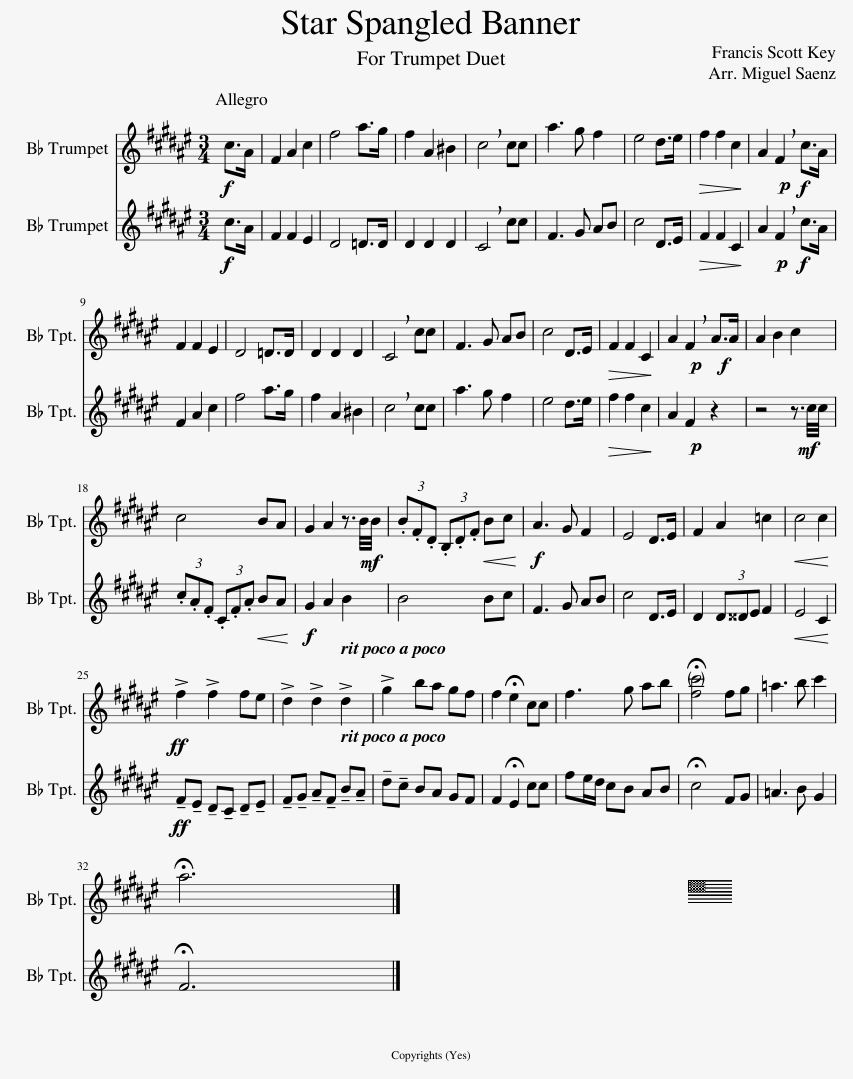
X:1
%%score 1 2
L:1/8
Q:1/4=110
M:3/4
I:linebreak $
K:none
V:1 treble transpose=-2
V:2 treble transpose=-2
V:1
[K:F#]!f! c>A | F2 A2 c2 | f4 a>g | f2 A2 ^B2 | !breath!c4 cc | %5
 a3 g f2 | e4 d>e |!>(! f2 f2 c2!>)! | A2!p! !breath!F2!f! c>A |$ F2 F2 E2 | %10
 D4 =D>D | D2 D2 D2 | !breath!C4 cc | F3 G AB | c4 D>E | %15
!>(! F2 F2 C2!>)! | A2!p! !breath!F2 A>!f!A | A2 B2 c2 |$ c4 BA | G2 A2 z3/2 B/4B/4 | %20
 (3.B.F.D (3.B,.D.F!<(! Bc!<)! |!f! A3 G F2 | E4 D>E | F2 A2 =c2 |!<(! c4 c2!<)! |$ %25
!ff! !>!f2 !>!f2 fe | !>!d2 !>!d2 !>!d2 |[Q:1/4=90] !>!g2 ba gf |[Q:1/4=50] f2 !fermata!e2[Q:1/4=90] cc | f3 g ab | %30
 !fermata![fc']4[Q:1/4=85] fg | =a3 b c'2 |$ !fermata!a6 |] %33
V:2
[K:F#]!f! c>A | F2 F2 E2 | D4 =D>D | D2 D2 D2 | !breath!C4 cc | %5
 F3 G AB | c4 D>E |!>(! F2 F2 C2!>)! | A2!p! !breath!F2!f! c>A |$ F2 A2 c2 | %10
 f4 a>g | f2 A2 ^B2 | !breath!c4 cc | a3 g f2 | e4 d>e | %15
!>(! f2 f2 c2!>)! | A2!p! F2 z2 | z4 z3/2!mf! c/4c/4 |$ (3.c.A.F (3.C.F.A!<(! BA!<)! |!f! G2 A2!mf! B2 | %20
 B4 Bc | F3 G AB | c4 D>E | D2 (3D^^DE F2 |!<(! E4 C2!<)! |$ %25
!ff! !tenuto!F!tenuto!E !tenuto!D!tenuto!C !tenuto!D!tenuto!E | !tenuto!F!tenuto!G !tenuto!A!tenuto!F !tenuto!B!tenuto!A | !tenuto!d!tenuto!c BA GF | F2 !fermata!E2 cc | fe/d/ cB AB | %30
 !fermata!c4 FG | =A3 B G2 |$ !fermata!F6 |] %33
